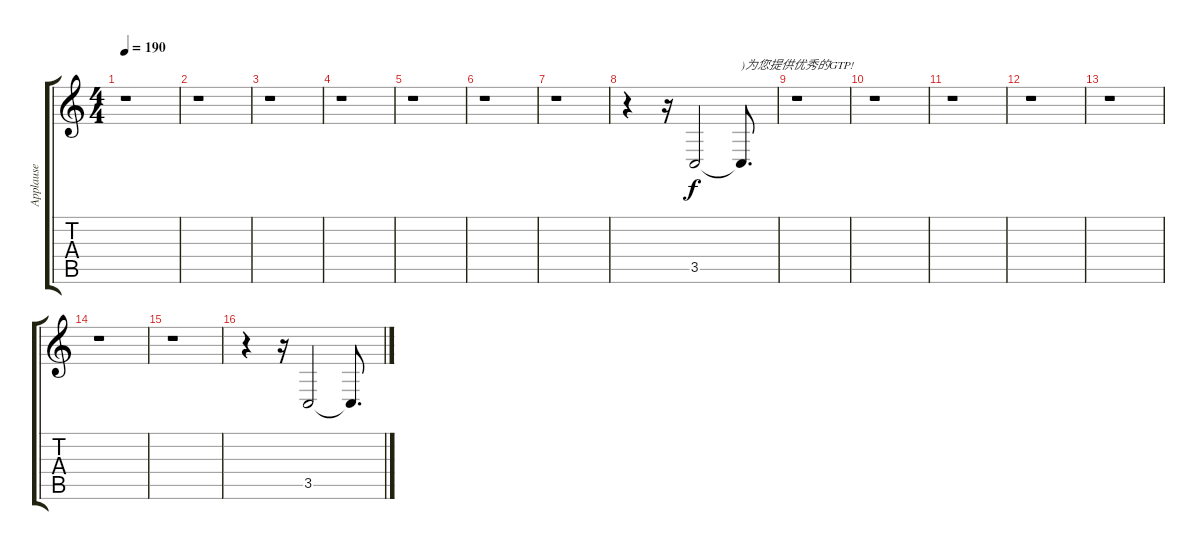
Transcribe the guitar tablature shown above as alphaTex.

\track ("Applause" "Applause") {instrument applause}
\staff {score tabs}
\tuning (E4 B3 G3 D3 A2 E2) {hide}
\ts (4 4)
\tempo 190
\clef g2
\ks c
r.1{dy f} |
r.1 |
r.1 |
r.1 |
r.1 |
r.1 |
r.1 |
r.4 r.16 3.5.2 3.5{t}.8{d txt ")为您提供优秀的GTP!"} |
r.1 |
r.1 |
r.1 |
r.1 |
r.1 |
r.1 |
r.1 |
r.4 r.16 3.5.2 3.5{t}.8{d}
